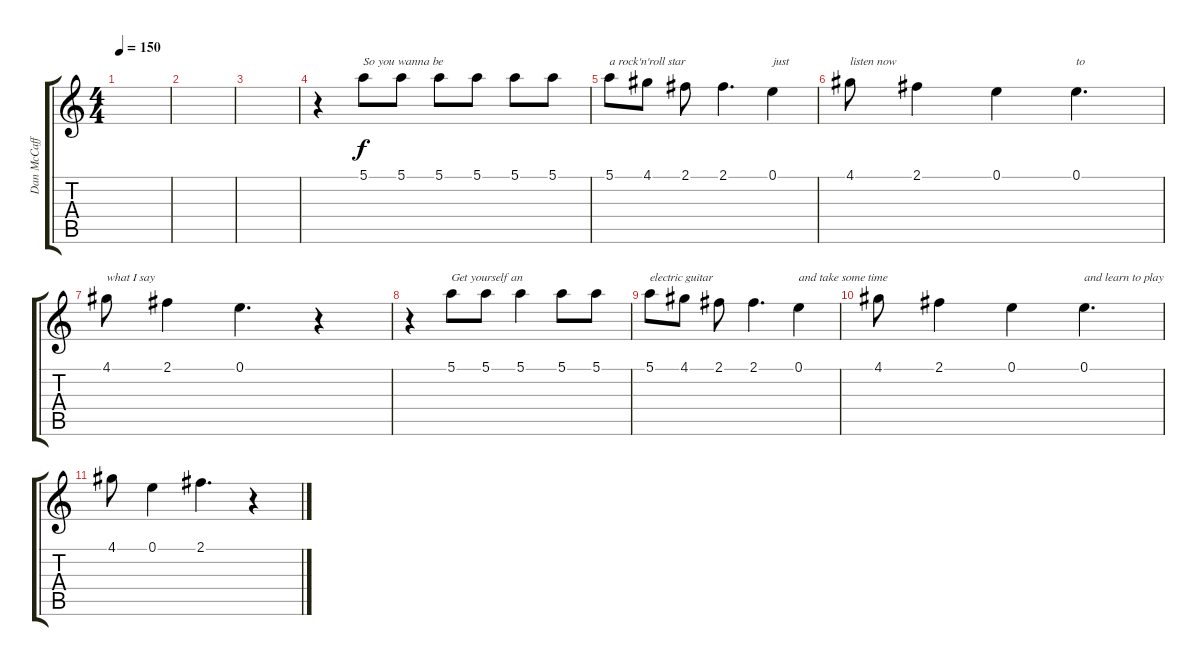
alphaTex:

\track ("Dan McCafferty (vocals)" "Dan McCaff") {instrument electricguitarjazz}
\staff {score tabs}
\tuning (E4 B3 G3 D3 A2 E2) {hide}
\ts (4 4)
\tempo 150
\clef g2
\ks c
|
|
|
r.4 5.1.8{txt "So you wanna be"} 5.1.8 5.1.8 5.1.8 5.1.8 5.1.8 |
5.1.8{txt "a rock'n'roll star"} 4.1.8 2.1.8 2.1.4{d} 0.1.4{txt "just"} |
4.1.8{txt "listen now"} 2.1.4 0.1.4 0.1.4{d txt "to"} |
4.1.8{txt "what I say"} 2.1.4 0.1.4{d} r.4 |
r.4 5.1.8{txt "Get yourself an"} 5.1.8 5.1.4 5.1.8 5.1.8 |
5.1.8{txt "electric guitar"} 4.1.8 2.1.8 2.1.4{d} 0.1.4{txt "and take some time"} |
4.1.8 2.1.4 0.1.4 0.1.4{d txt "and learn to play"} |
4.1.8 0.1.4 2.1.4{d} r.4
